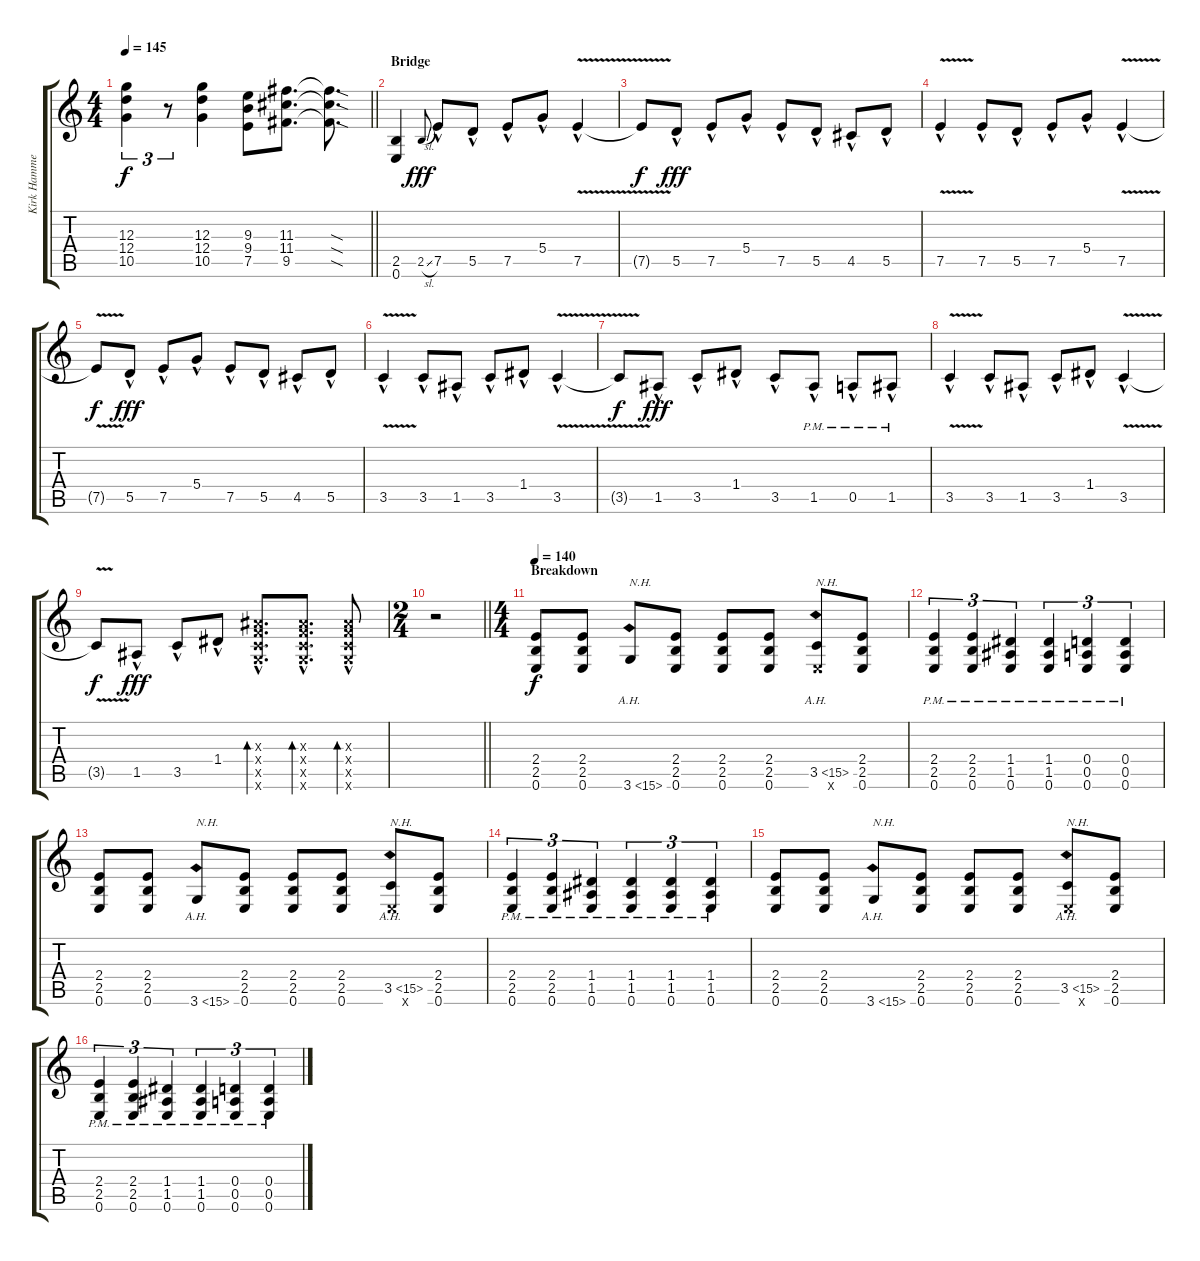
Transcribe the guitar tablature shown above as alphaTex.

\track ("Kirk Hammett (Guitar Lead)" "Kirk Hamme") {instrument distortionguitar}
\staff {score tabs}
\tuning (E4 B3 G3 D3 A2 E2) {hide}
\ts (4 4)
\tempo 145
\clef g2
\barLineRight lightlight
\ks c
(12.3 12.4 10.5).4{tu (3 2) dy f} r.8{tu (3 2)} (12.3 12.4 10.5).4 (9.3 9.4 7.5).8 (11.3 11.4 9.5).8{d} (11.3{sod t} 11.4{sod t} 9.5{sod t}).8{d} |
\section ("" "Bridge")
(2.5 0.6).4{volume 16 balance 9} 2.5{sl}.8{gr onbeat dy fff} 7.5{hac}.8 5.5{hac}.8 7.5{hac}.8 5.4{hac}.8 7.5{v hac}.4 |
7.5{t}.8{dy f} 5.5{hac}.8{dy fff} 7.5{hac}.8 5.4{hac}.8 7.5{hac}.8 5.5{hac}.8 4.5{hac}.8 5.5{hac}.8 |
7.5{v hac}.4 7.5{hac}.8 5.5{hac}.8 7.5{hac}.8 5.4{hac}.8 7.5{v hac}.4 |
7.5{t}.8{dy f} 5.5{hac}.8{dy fff} 7.5{hac}.8 5.4{hac}.8 7.5{hac}.8 5.5{hac}.8 4.5{hac}.8 5.5{hac}.8 |
3.5{v hac}.4 3.5{hac}.8 1.5{hac}.8 3.5{hac}.8 1.4{hac}.8 3.5{v hac}.4 |
3.5{t}.8{dy f} 1.5{hac}.8{dy fff} 3.5{hac}.8 1.4{hac}.8 3.5{hac}.8 1.5{hac pm}.8 0.5{hac pm}.8 1.5{hac pm}.8 |
3.5{v hac}.4 3.5{hac}.8 1.5{hac}.8 3.5{hac}.8 1.4{hac}.8 3.5{v hac}.4 |
3.5{t}.8{dy f} 1.5{hac}.8{dy fff} 3.5{hac}.8 1.4{hac}.8 (3.3{hac x} 3.4{hac x} 3.5{hac x} 3.6{hac x}).8{d bd 120 volume 14 balance 13} (3.3{hac x} 3.4{hac x} 3.5{hac x} 3.6{hac x}).8{d bd 120} (3.3{hac x} 3.4{hac x} 3.5{hac x} 3.6{hac x}).8{bd 120} |
\ts (2 4)
\barLineRight lightlight
r.2 |
\ts (4 4)
\section ("" "Breakdown")
\tempo 140
(2.4 2.5 0.6).8{dy f} (2.4 2.5 0.6).8 3.6{ah 12}.8{txt "N.H."} (2.4 2.5 0.6).8 (2.4 2.5 0.6).8 (2.4 2.5 0.6).8 (3.5{ah 12} 0.6{x}).8{txt "N.H."} (2.4 2.5 0.6).8 |
(2.4{pm} 2.5{pm} 0.6{pm}).4{tu (3 2)} (2.4{pm} 2.5{pm} 0.6{pm}).4{tu (3 2)} (1.4{pm} 1.5{pm} 0.6{pm}).4{tu (3 2)} (1.4{pm} 1.5{pm} 0.6{pm}).4{tu (3 2)} (0.4{pm} 0.5{pm} 0.6{pm}).4{tu (3 2)} (0.4{pm} 0.5{pm} 0.6{pm}).4{tu (3 2)} |
(2.4 2.5 0.6).8 (2.4 2.5 0.6).8 3.6{ah 12}.8{txt "N.H."} (2.4 2.5 0.6).8 (2.4 2.5 0.6).8 (2.4 2.5 0.6).8 (3.5{ah 12} 0.6{x}).8{txt "N.H."} (2.4 2.5 0.6).8 |
(2.4{pm} 2.5{pm} 0.6{pm}).4{tu (3 2)} (2.4{pm} 2.5{pm} 0.6{pm}).4{tu (3 2)} (1.4{pm} 1.5{pm} 0.6{pm}).4{tu (3 2)} (1.4{pm} 1.5{pm} 0.6{pm}).4{tu (3 2)} (1.4{pm} 1.5{pm} 0.6{pm}).4{tu (3 2)} (1.4{pm} 1.5{pm} 0.6{pm}).4{tu (3 2)} |
(2.4 2.5 0.6).8 (2.4 2.5 0.6).8 3.6{ah 12}.8{txt "N.H."} (2.4 2.5 0.6).8 (2.4 2.5 0.6).8 (2.4 2.5 0.6).8 (3.5{ah 12} 0.6{x}).8{txt "N.H."} (2.4 2.5 0.6).8 |
(2.4{pm} 2.5{pm} 0.6{pm}).4{tu (3 2)} (2.4{pm} 2.5{pm} 0.6{pm}).4{tu (3 2)} (1.4{pm} 1.5{pm} 0.6{pm}).4{tu (3 2)} (1.4{pm} 1.5{pm} 0.6{pm}).4{tu (3 2)} (0.4{pm} 0.5{pm} 0.6{pm}).4{tu (3 2)} (0.4{pm} 0.5{pm} 0.6{pm}).4{tu (3 2)}
